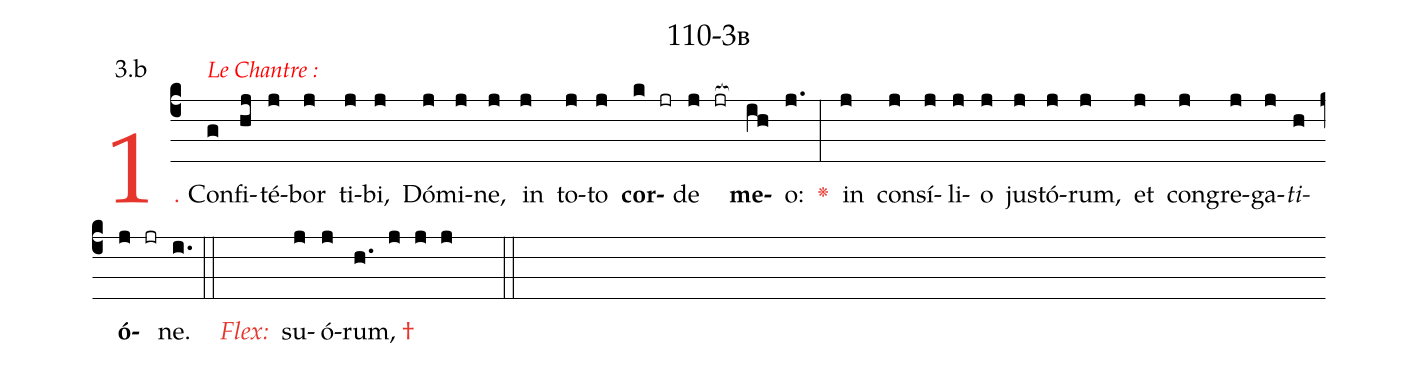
name: 110-3b;
annotation: 3.b;
%%
(c4)<c>1.</c> Con<alt>{\textcolor{red}{Le Chantre :}}</alt>(g)fi(hj)té(j)bor(j) ti(j)bi,(j) Dó(j)mi(j)ne,(j) in(j) to(j)to(j) <b>cor</b>(k jr)de(j jr[ocb:1{]) <b>me</b>(ih[ocb:0}])o:(j.) <c><v>\greheightstar</v></c>(:) in(j) con(j)sí(j)li(j)o(j) jus(j)tó(j)rum,(j) et(j) con(j)gre(j)ga(j)<i>ti</i>(h)<b>ó</b>(j jr)ne.(i.) (::)
()<c><i>Flex:</i></c>()  su(j)ó(j)rum, <c>†</c>(h. j j j  ::)

%E(j) u(j) o(j) u(h) a(j) e.(i.) (::)
